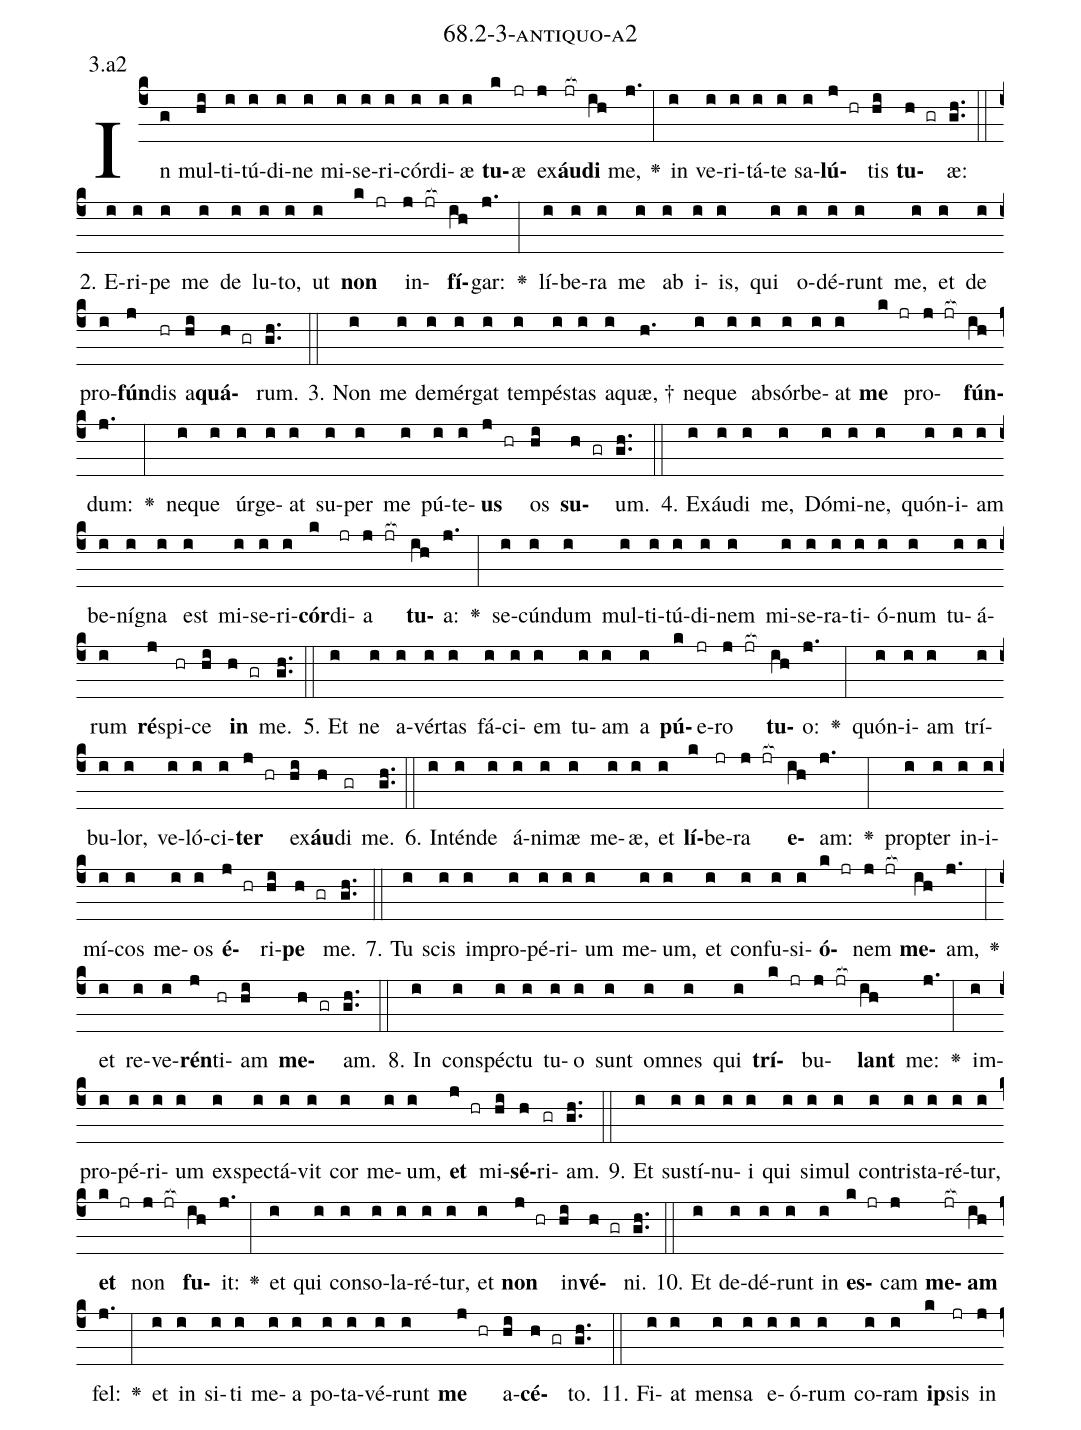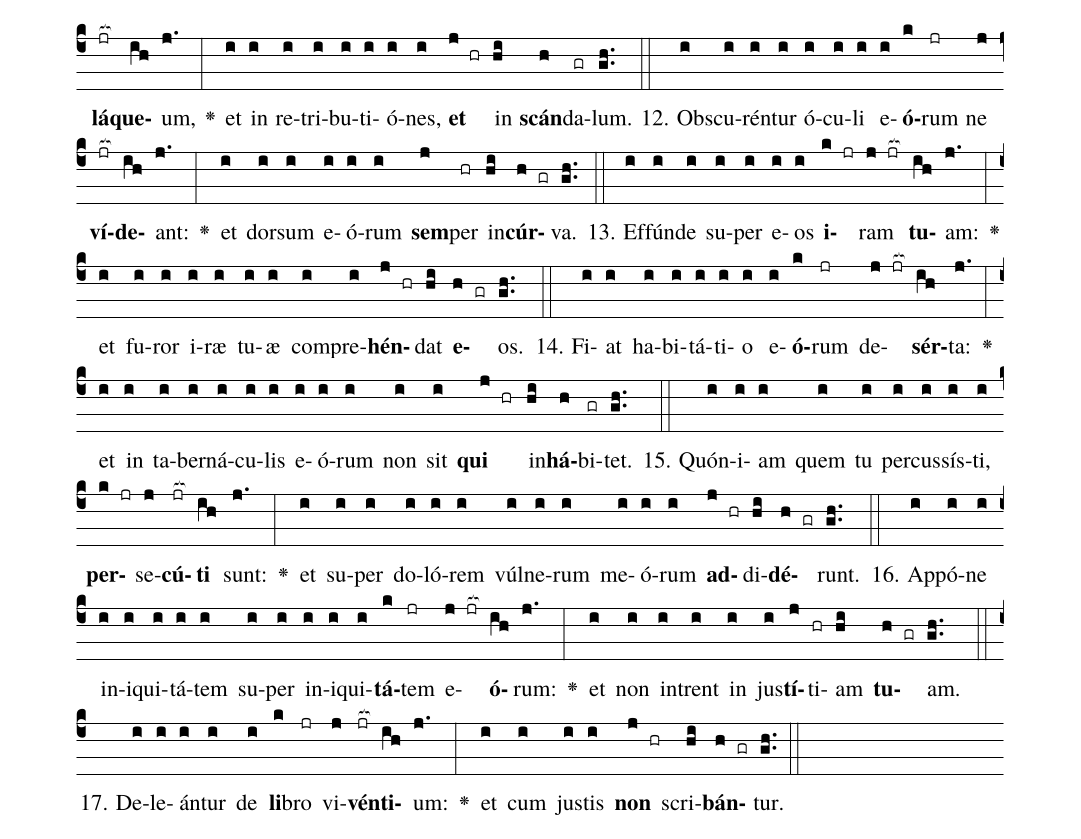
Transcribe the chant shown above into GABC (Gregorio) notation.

name: 68.2-3-antiquo-a2;
annotation: 3.a2;
%%
(c4)In(g) mul(hi)ti(i)tú(i)di(i)ne(i) mi(i)se(i)ri(i)cór(i)di(i)æ(i) <b>tu</b>(k)æ(jr) ex(j)<b>áu</b>(jr[ocb:1{])<b>di</b>(ih[ocb:0}]) me,(j.) <v>\greheightstar</v>(:) in(i) ve(i)ri(i)tá(i)te(i) sa(i)<b>lú</b>(j hr)tis(hi) <b>tu</b>(h gr)æ:(gh..) (::)
2. E(i)ri(i)pe(i) me(i) de(i) lu(i)to,(i) ut(i) <b>non</b>(k jr) in(j jr[ocb:1{])<b>fí</b>(ih[ocb:0}])gar:(j.) <v>\greheightstar</v>(:) lí(i)be(i)ra(i) me(i) ab(i) i(i)is,(i) qui(i) o(i)dé(i)runt(i) me,(i) et(i) de(i) pro(i)<b>fún</b>(j)dis(hr) a(hi)<b>quá</b>(h gr)rum.(gh..) (::)
3. Non(i) me(i) de(i)mér(i)gat(i) tem(i)pés(i)tas(i) a(i)quæ, †(h.) ne(i)que(i) ab(i)sór(i)be(i)at(i) <b>me</b>(k jr) pro(j jr[ocb:1{])<b>fún</b>(ih[ocb:0}])dum:(j.) <v>\greheightstar</v>(:) ne(i)que(i) úr(i)ge(i)at(i) su(i)per(i) me(i) pú(i)te(i)<b>us</b>(j hr) os(hi) <b>su</b>(h gr)um.(gh..) (::)
4. Ex(i)áu(i)di(i) me,(i) Dó(i)mi(i)ne,(i) quón(i)i(i)am(i) be(i)ní(i)gna(i) est(i) mi(i)se(i)ri(i)<b>cór</b>(k)di(jr)a(j jr[ocb:1{]) <b>tu</b>(ih[ocb:0}])a:(j.) <v>\greheightstar</v>(:) se(i)cún(i)dum(i) mul(i)ti(i)tú(i)di(i)nem(i) mi(i)se(i)ra(i)ti(i)ó(i)num(i) tu(i)á(i)rum(i) <b>ré</b>(j)spi(hr)ce(hi) <b>in</b>(h gr) me.(gh..) (::)
5. Et(i) ne(i) a(i)vér(i)tas(i) fá(i)ci(i)em(i) tu(i)am(i) a(i) <b>pú</b>(k)e(jr)ro(j jr[ocb:1{]) <b>tu</b>(ih[ocb:0}])o:(j.) <v>\greheightstar</v>(:) quón(i)i(i)am(i) trí(i)bu(i)lor,(i) ve(i)ló(i)ci(i)<b>ter</b>(j hr) ex(hi)<b>áu</b>(h)di(gr) me.(gh..) (::)
6. In(i)tén(i)de(i) á(i)ni(i)mæ(i) me(i)æ,(i) et(i) <b>lí</b>(k)be(jr)ra(j jr[ocb:1{]) <b>e</b>(ih[ocb:0}])am:(j.) <v>\greheightstar</v>(:) prop(i)ter(i) in(i)i(i)mí(i)cos(i) me(i)os(i) <b>é</b>(j hr)ri(hi)<b>pe</b>(h gr) me.(gh..) (::)
7. Tu(i) scis(i) im(i)pro(i)pé(i)ri(i)um(i) me(i)um,(i) et(i) con(i)fu(i)si(i)<b>ó</b>(k jr)nem(j jr[ocb:1{]) <b>me</b>(ih[ocb:0}])am,(j.) <v>\greheightstar</v>(:) et(i) re(i)ve(i)<b>rén</b>(j)ti(hr)am(hi) <b>me</b>(h gr)am.(gh..) (::)
8. In(i) con(i)spéc(i)tu(i) tu(i)o(i) sunt(i) om(i)nes(i) qui(i) <b>trí</b>(k jr)bu(j jr[ocb:1{])<b>lant</b>(ih[ocb:0}]) me:(j.) <v>\greheightstar</v>(:) im(i)pro(i)pé(i)ri(i)um(i) ex(i)spec(i)tá(i)vit(i) cor(i) me(i)um,(i) <b>et</b>(j hr) mi(hi)<b>sé</b>(h)ri(gr)am.(gh..) (::)
9. Et(i) sus(i)tí(i)nu(i)i(i) qui(i) si(i)mul(i) con(i)tris(i)ta(i)ré(i)tur,(i) <b>et</b>(k jr) non(j jr[ocb:1{]) <b>fu</b>(ih[ocb:0}])it:(j.) <v>\greheightstar</v>(:) et(i) qui(i) con(i)so(i)la(i)ré(i)tur,(i) et(i) <b>non</b>(j hr) in(hi)<b>vé</b>(h gr)ni.(gh..) (::)
10. Et(i) de(i)dé(i)runt(i) in(i) <b>es</b>(k jr)cam(j) <b>me</b>(jr[ocb:1{])<b>am</b>(ih[ocb:0}]) fel:(j.) <v>\greheightstar</v>(:) et(i) in(i) si(i)ti(i) me(i)a(i) po(i)ta(i)vé(i)runt(i) <b>me</b>(j hr) a(hi)<b>cé</b>(h gr)to.(gh..) (::)
11. Fi(i)at(i) men(i)sa(i) e(i)ó(i)rum(i) co(i)ram(i) <b>ip</b>(k)sis(jr) in(j) <b>lá</b>(jr[ocb:1{])<b>que</b>(ih[ocb:0}])um,(j.) <v>\greheightstar</v>(:) et(i) in(i) re(i)tri(i)bu(i)ti(i)ó(i)nes,(i) <b>et</b>(j hr) in(hi) <b>scán</b>(h)da(gr)lum.(gh..) (::)
12. Obs(i)cu(i)rén(i)tur(i) ó(i)cu(i)li(i) e(i)<b>ó</b>(k)rum(jr) ne(j) <b>ví</b>(jr[ocb:1{])<b>de</b>(ih[ocb:0}])ant:(j.) <v>\greheightstar</v>(:) et(i) dor(i)sum(i) e(i)ó(i)rum(i) <b>sem</b>(j)per(hr) in(hi)<b>cúr</b>(h gr)va.(gh..) (::)
13. Ef(i)fún(i)de(i) su(i)per(i) e(i)os(i) <b>i</b>(k jr)ram(j jr[ocb:1{]) <b>tu</b>(ih[ocb:0}])am:(j.) <v>\greheightstar</v>(:) et(i) fu(i)ror(i) i(i)ræ(i) tu(i)æ(i) com(i)pre(i)<b>hén</b>(j hr)dat(hi) <b>e</b>(h gr)os.(gh..) (::)
14. Fi(i)at(i) ha(i)bi(i)tá(i)ti(i)o(i) e(i)<b>ó</b>(k)rum(jr) de(j jr[ocb:1{])<b>sér</b>(ih[ocb:0}])ta:(j.) <v>\greheightstar</v>(:) et(i) in(i) ta(i)ber(i)ná(i)cu(i)lis(i) e(i)ó(i)rum(i) non(i) sit(i) <b>qui</b>(j hr) in(hi)<b>há</b>(h)bi(gr)tet.(gh..) (::)
15. Quón(i)i(i)am(i) quem(i) tu(i) per(i)cus(i)sís(i)ti,(i) <b>per</b>(k jr)se(j)<b>cú</b>(jr[ocb:1{])<b>ti</b>(ih[ocb:0}]) sunt:(j.) <v>\greheightstar</v>(:) et(i) su(i)per(i) do(i)ló(i)rem(i) vúl(i)ne(i)rum(i) me(i)ó(i)rum(i) <b>ad</b>(j hr)di(hi)<b>dé</b>(h gr)runt.(gh..) (::)
16. Ap(i)pó(i)ne(i) in(i)i(i)qui(i)tá(i)tem(i) su(i)per(i) in(i)i(i)qui(i)<b>tá</b>(k)tem(jr) e(j jr[ocb:1{])<b>ó</b>(ih[ocb:0}])rum:(j.) <v>\greheightstar</v>(:) et(i) non(i) in(i)trent(i) in(i) jus(i)<b>tí</b>(j)ti(hr)am(hi) <b>tu</b>(h gr)am.(gh..) (::)
17. De(i)le(i)án(i)tur(i) de(i) <b>li</b>(k)bro(jr) vi(j)<b>vén</b>(jr[ocb:1{])<b>ti</b>(ih[ocb:0}])um:(j.) <v>\greheightstar</v>(:) et(i) cum(i) jus(i)tis(i) <b>non</b>(j hr) scri(hi)<b>bán</b>(h gr)tur.(gh..) (::)
